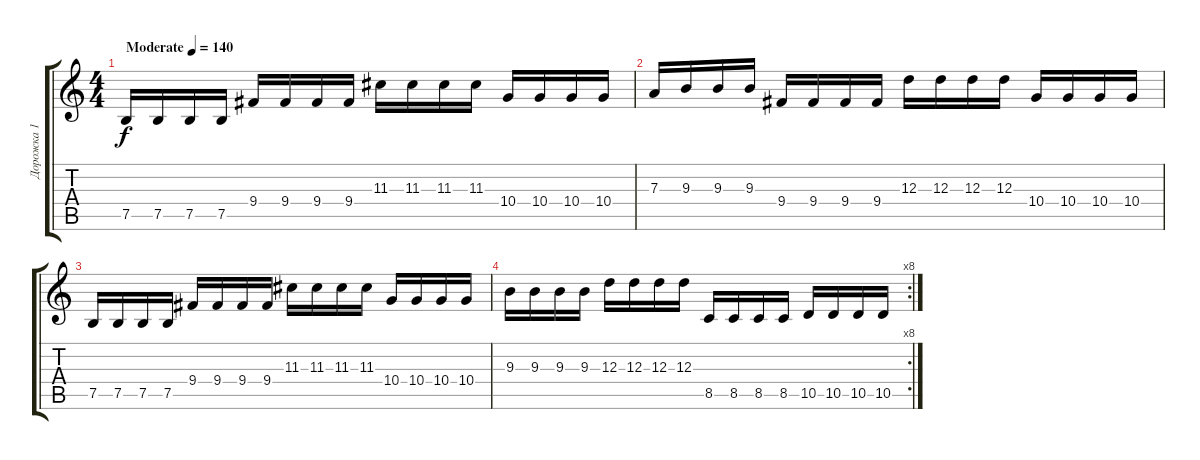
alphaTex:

\track ("Дорожка 1" "Дорожка 1") {instrument distortionguitar}
\staff {score tabs}
\tuning (B3 Gb3 D3 A2 E2 B1) {hide}
\ts (4 4)
\tempo (140 "Moderate")
\clef g2
\ks c
7.5.16{dy f instrument distortionguitar} 7.5.16 7.5.16 7.5.16 9.4.16 9.4.16 9.4.16 9.4.16 11.3.16 11.3.16 11.3.16 11.3.16 10.4.16 10.4.16 10.4.16 10.4.16 |
7.3.16 9.3.16 9.3.16 9.3.16 9.4.16 9.4.16 9.4.16 9.4.16 12.3.16 12.3.16 12.3.16 12.3.16 10.4.16 10.4.16 10.4.16 10.4.16 |
7.5.16 7.5.16 7.5.16 7.5.16 9.4.16 9.4.16 9.4.16 9.4.16 11.3.16 11.3.16 11.3.16 11.3.16 10.4.16 10.4.16 10.4.16 10.4.16 |
\rc 8
9.3.16 9.3.16 9.3.16 9.3.16 12.3.16 12.3.16 12.3.16 12.3.16 8.5.16 8.5.16 8.5.16 8.5.16 10.5.16 10.5.16 10.5.16 10.5.16
